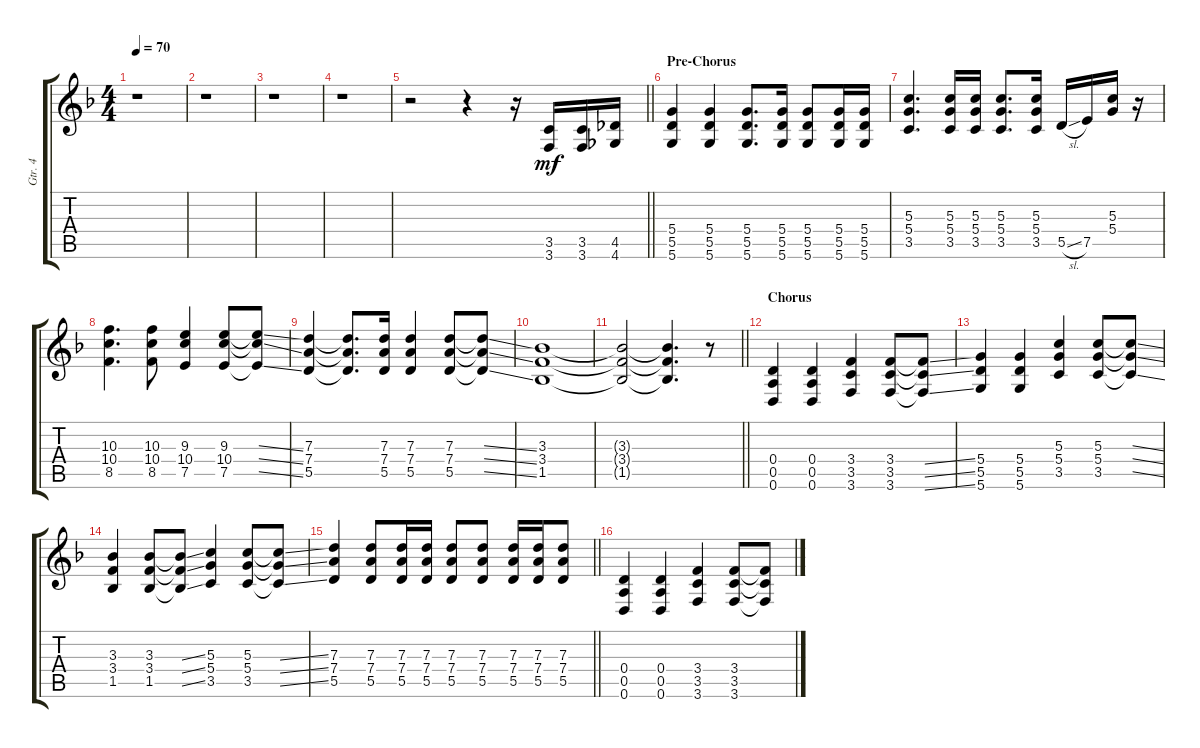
\track ("Gtr. 4" "Gtr. 4") {instrument overdrivenguitar}
\staff {score tabs}
\tuning (E4 B3 G3 D3 A2 D2) {hide}
\ts (4 4)
\tempo 70
\clef g2
\ks f
r.1{dy mf} |
r.1 |
r.1 |
r.1 |
\barLineRight lightlight
r.2 r.4 r.16 (3.5 3.6).16 (3.5 3.6).16 (4.5 4.6).16 |
\section ("" "Pre-Chorus")
(5.4 5.5 5.6).4 (5.4 5.5 5.6).4 (5.4 5.5 5.6).8{d} (5.4 5.5 5.6).16 (5.4 5.5 5.6).8 (5.4 5.5 5.6).16 (5.4 5.5 5.6).16 |
(5.3 5.4 3.5).4{d} (5.3 5.4 3.5).16 (5.3 5.4 3.5).16 (5.3 5.4 3.5).8{d} (5.3 5.4 3.5).16 5.5{sl}.16 7.5.16 (5.3 5.4).16 r.16 |
(10.3 10.4 8.5).4{d} (10.3 10.4 8.5).8 (9.3 10.4 7.5).4 (9.3 10.4 7.5).8 (9.3{ss t} 10.4{ss t} 7.5{ss t}).8 |
(7.3 7.4 5.5).4 (7.3{t} 7.4{t} 5.5{t}).8{d} (7.3 7.4 5.5).16 (7.3 7.4 5.5).4 (7.3 7.4 5.5).8 (7.3{ss t} 7.4{ss t} 5.5{ss t}).8 |
(3.3 3.4 1.5).1 |
\barLineRight lightlight
(3.3{t} 3.4{t} 1.5{t}).2 (3.3{t} 3.4{t} 1.5{t}).4{d} r.8 |
\section ("" "Chorus")
(0.4 0.5 0.6).4 (0.4 0.5 0.6).4 (3.4 3.5 3.6).4 (3.4 3.5 3.6).8 (3.4{ss t} 3.5{ss t} 3.6{ss t}).8 |
(5.4 5.5 5.6).4 (5.4 5.5 5.6).4 (5.3 5.4 3.5).4 (5.3 5.4 3.5).8 (5.3{ss t} 5.4{ss t} 3.5{ss t}).8 |
(3.3 3.4 1.5).4 (3.3 3.4 1.5).8 (3.3{ss t} 3.4{ss t} 1.5{ss t}).8 (5.3 5.4 3.5).4 (5.3 5.4 3.5).8 (5.3{ss t} 5.4{ss t} 3.5{ss t}).8 |
\barLineRight lightlight
(7.3 7.4 5.5).4 (7.3 7.4 5.5).8 (7.3 7.4 5.5).16 (7.3 7.4 5.5).16 (7.3 7.4 5.5).8 (7.3 7.4 5.5).8 (7.3 7.4 5.5).16 (7.3 7.4 5.5).16 (7.3 7.4 5.5).8 |
(0.4 0.5 0.6).4 (0.4 0.5 0.6).4 (3.4 3.5 3.6).4 (3.4 3.5 3.6).8 (3.4{ss t} 3.5{ss t} 3.6{ss t}).8
